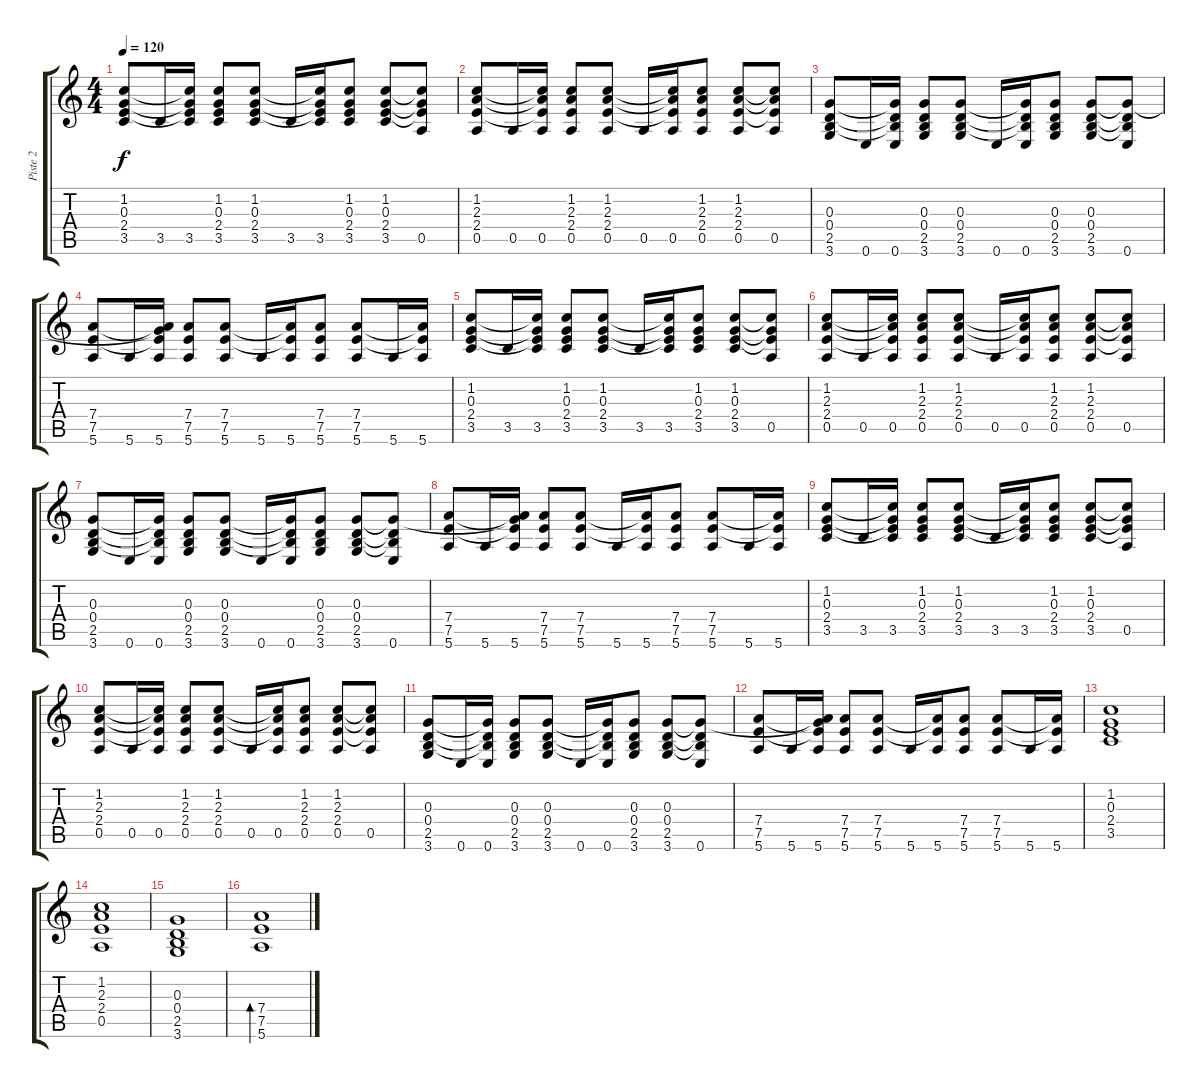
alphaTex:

\track ("Piste 2" "Piste 2") {instrument acousticguitarnylon}
\staff {score tabs}
\tuning (E4 B3 G3 D3 A2 E2) {hide}
\ts (4 4)
\tempo 120
\clef g2
\ks c
(1.2 0.3 2.4 3.5).8{dy f} 3.5.16 (1.2{t} 0.3{t} 2.4{t} 3.5).16 (1.2 0.3 2.4 3.5).8 (1.2 0.3 2.4 3.5).8 3.5.16 (1.2{t} 0.3{t} 2.4{t} 3.5).16 (1.2 0.3 2.4 3.5).8 (1.2 0.3 2.4 3.5).8 (1.2{t} 0.3{t} 2.4{t} 0.5).8 |
(1.2 2.3 2.4 0.5).8 0.5.16 (1.2{t} 2.3{t} 2.4{t} 0.5).16 (1.2 2.3 2.4 0.5).8 (1.2 2.3 2.4 0.5).8 0.5.16 (1.2{t} 2.3{t} 2.4{t} 0.5).16 (1.2 2.3 2.4 0.5).8 (1.2 2.3 2.4 0.5).8 (1.2{t} 2.3{t} 2.4{t} 0.5).8 |
(0.3 0.4 2.5 3.6).8 0.6.16 (0.3{t} 0.4{t} 2.5{t} 0.6).16 (0.3 0.4 2.5 3.6).8 (0.3 0.4 2.5 3.6).8 0.6.16 (0.3{t} 0.4{t} 2.5{t} 0.6).16 (0.3 0.4 2.5 3.6).8 (0.3 0.4 2.5 3.6).8 (0.3{t} 0.4{t} 2.5{t} 0.6).8 |
(7.4 7.5 5.6).8 5.6.16 (0.3{t} 7.4{t} 7.5{t} 5.6).16 (7.4 7.5 5.6).8 (7.4 7.5 5.6).8 5.6.16 (7.4{t} 7.5{t} 5.6).16 (7.4 7.5 5.6).8 (7.4 7.5 5.6).8 5.6.16 (7.4{t} 7.5{t} 5.6).16 |
(1.2 0.3 2.4 3.5).8 3.5.16 (1.2{t} 0.3{t} 2.4{t} 3.5).16 (1.2 0.3 2.4 3.5).8 (1.2 0.3 2.4 3.5).8 3.5.16 (1.2{t} 0.3{t} 2.4{t} 3.5).16 (1.2 0.3 2.4 3.5).8 (1.2 0.3 2.4 3.5).8 (1.2{t} 0.3{t} 2.4{t} 0.5).8 |
(1.2 2.3 2.4 0.5).8 0.5.16 (1.2{t} 2.3{t} 2.4{t} 0.5).16 (1.2 2.3 2.4 0.5).8 (1.2 2.3 2.4 0.5).8 0.5.16 (1.2{t} 2.3{t} 2.4{t} 0.5).16 (1.2 2.3 2.4 0.5).8 (1.2 2.3 2.4 0.5).8 (1.2{t} 2.3{t} 2.4{t} 0.5).8 |
(0.3 0.4 2.5 3.6).8 0.6.16 (0.3{t} 0.4{t} 2.5{t} 0.6).16 (0.3 0.4 2.5 3.6).8 (0.3 0.4 2.5 3.6).8 0.6.16 (0.3{t} 0.4{t} 2.5{t} 0.6).16 (0.3 0.4 2.5 3.6).8 (0.3 0.4 2.5 3.6).8 (0.3{t} 0.4{t} 2.5{t} 0.6).8 |
(7.4 7.5 5.6).8 5.6.16 (0.3{t} 7.4{t} 7.5{t} 5.6).16 (7.4 7.5 5.6).8 (7.4 7.5 5.6).8 5.6.16 (7.4{t} 7.5{t} 5.6).16 (7.4 7.5 5.6).8 (7.4 7.5 5.6).8 5.6.16 (7.4{t} 7.5{t} 5.6).16 |
(1.2 0.3 2.4 3.5).8 3.5.16 (1.2{t} 0.3{t} 2.4{t} 3.5).16 (1.2 0.3 2.4 3.5).8 (1.2 0.3 2.4 3.5).8 3.5.16 (1.2{t} 0.3{t} 2.4{t} 3.5).16 (1.2 0.3 2.4 3.5).8 (1.2 0.3 2.4 3.5).8 (1.2{t} 0.3{t} 2.4{t} 0.5).8 |
(1.2 2.3 2.4 0.5).8 0.5.16 (1.2{t} 2.3{t} 2.4{t} 0.5).16 (1.2 2.3 2.4 0.5).8 (1.2 2.3 2.4 0.5).8 0.5.16 (1.2{t} 2.3{t} 2.4{t} 0.5).16 (1.2 2.3 2.4 0.5).8 (1.2 2.3 2.4 0.5).8 (1.2{t} 2.3{t} 2.4{t} 0.5).8 |
(0.3 0.4 2.5 3.6).8 0.6.16 (0.3{t} 0.4{t} 2.5{t} 0.6).16 (0.3 0.4 2.5 3.6).8 (0.3 0.4 2.5 3.6).8 0.6.16 (0.3{t} 0.4{t} 2.5{t} 0.6).16 (0.3 0.4 2.5 3.6).8 (0.3 0.4 2.5 3.6).8 (0.3{t} 0.4{t} 2.5{t} 0.6).8 |
(7.4 7.5 5.6).8 5.6.16 (0.3{t} 7.4{t} 7.5{t} 5.6).16 (7.4 7.5 5.6).8 (7.4 7.5 5.6).8 5.6.16 (7.4{t} 7.5{t} 5.6).16 (7.4 7.5 5.6).8 (7.4 7.5 5.6).8 5.6.16 (7.4{t} 7.5{t} 5.6).16 |
(1.2 0.3 2.4 3.5).1 |
(1.2 2.3 2.4 0.5).1 |
(0.3 0.4 2.5 3.6).1 |
(7.4 7.5 5.6).1{bd 480}
